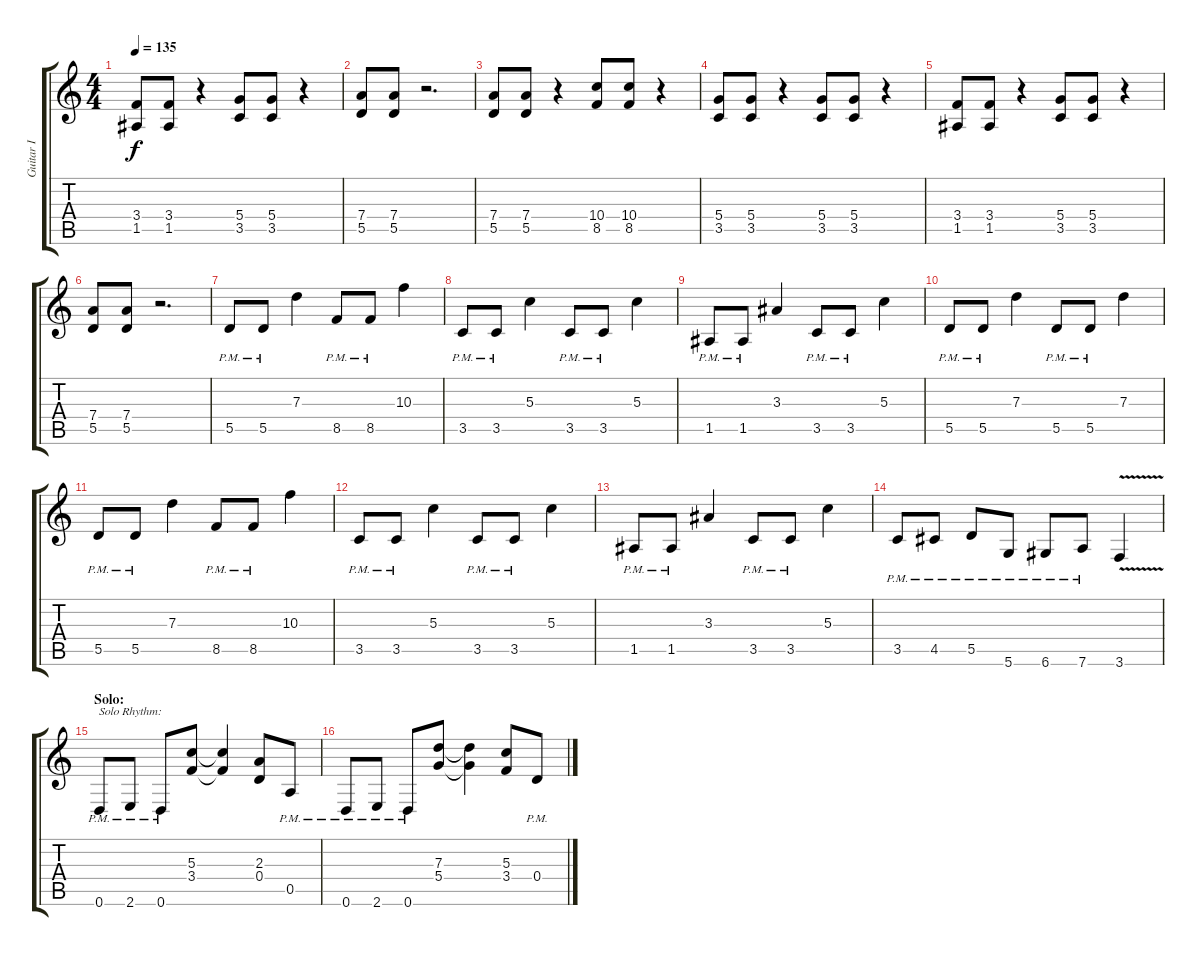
\track ("Guitar I" "Guitar I") {instrument distortionguitar}
\staff {score tabs}
\tuning (E4 B3 G3 D3 A2 D2) {hide}
\ts (4 4)
\tempo 135
\clef g2
\ks c
(3.4 1.5).8{dy f} (3.4 1.5).8 r.4 (5.4 3.5).8 (5.4 3.5).8 r.4 |
(7.4 5.5).8 (7.4 5.5).8 r.2{d} |
(7.4 5.5).8 (7.4 5.5).8 r.4 (10.4 8.5).8 (10.4 8.5).8 r.4 |
(5.4 3.5).8 (5.4 3.5).8 r.4 (5.4 3.5).8 (5.4 3.5).8 r.4 |
(3.4 1.5).8 (3.4 1.5).8 r.4 (5.4 3.5).8 (5.4 3.5).8 r.4 |
(7.4 5.5).8 (7.4 5.5).8 r.2{d} |
5.5{pm}.8 5.5{pm}.8 7.3.4 8.5{pm}.8 8.5{pm}.8 10.3.4 |
3.5{pm}.8 3.5{pm}.8 5.3.4 3.5{pm}.8 3.5{pm}.8 5.3.4 |
1.5{pm}.8 1.5{pm}.8 3.3.4 3.5{pm}.8 3.5{pm}.8 5.3.4 |
5.5{pm}.8 5.5{pm}.8 7.3.4 5.5{pm}.8 5.5{pm}.8 7.3.4 |
5.5{pm}.8 5.5{pm}.8 7.3.4 8.5{pm}.8 8.5{pm}.8 10.3.4 |
3.5{pm}.8 3.5{pm}.8 5.3.4 3.5{pm}.8 3.5{pm}.8 5.3.4 |
1.5{pm}.8 1.5{pm}.8 3.3.4 3.5{pm}.8 3.5{pm}.8 5.3.4 |
3.5{pm}.8 4.5{pm}.8 5.5{pm}.8 5.6{pm}.8 6.6{pm}.8 7.6{pm}.8 3.6{v}.4 |
\section ("" "Solo:")
0.6{pm}.8{txt "Solo Rhythm:"} 2.6{pm}.8 0.6{pm}.8 (5.3 3.4).8 (5.3{t} 3.4{t}).4 (2.3 0.4).8 0.5{pm}.8 |
0.6{pm}.8 2.6{pm}.8 0.6{pm}.8 (7.3 5.4).8 (7.3{t} 5.4{t}).4 (5.3 3.4).8 0.4{pm}.8
